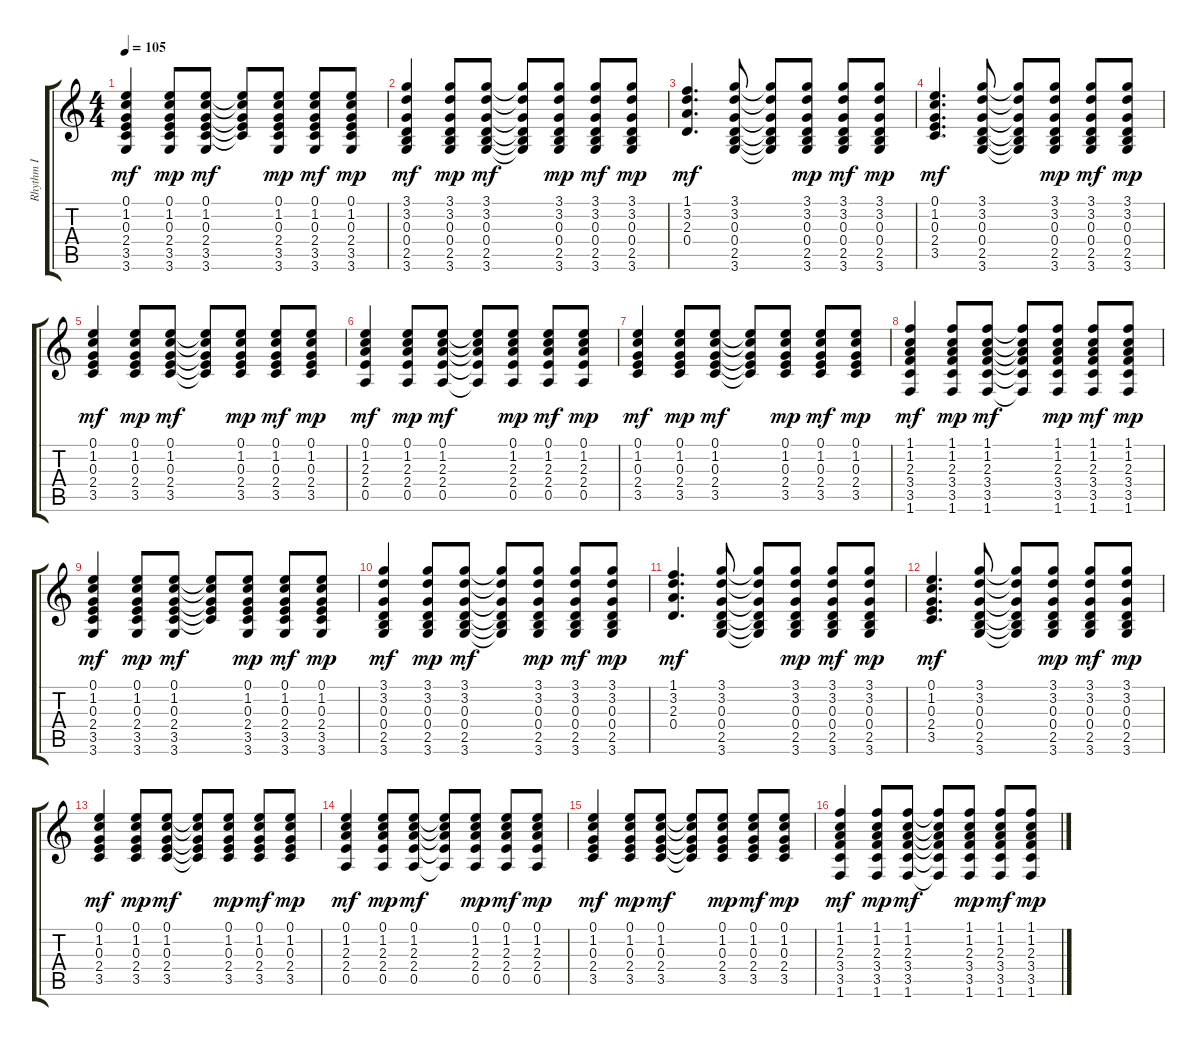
\track ("Rhythm I" "Rhythm I") {instrument acousticguitarsteel}
\staff {score tabs}
\tuning (E4 B3 G3 D3 A2 E2) {hide}
\ts (4 4)
\tempo 105
\clef g2
\ks c
(0.1 1.2 0.3 2.4 3.5 3.6).4{dy mf} (0.1 1.2 0.3 2.4 3.5 3.6).8{dy mp} (0.1 1.2 0.3 2.4 3.5 3.6).8{dy mf} (0.1{t} 1.2{t} 0.3{t} 2.4{t} 3.5{t}).8 (0.1 1.2 0.3 2.4 3.5 3.6).8{dy mp} (0.1 1.2 0.3 2.4 3.5 3.6).8{dy mf} (0.1 1.2 0.3 2.4 3.5 3.6).8{dy mp} |
(3.1 3.2 0.3 0.4 2.5 3.6).4{dy mf} (3.1 3.2 0.3 0.4 2.5 3.6).8{dy mp} (3.1 3.2 0.3 0.4 2.5 3.6).8{dy mf} (3.1{t} 3.2{t} 0.3{t} 0.4{t} 2.5{t} 3.6{t}).8 (3.1 3.2 0.3 0.4 2.5 3.6).8{dy mp} (3.1 3.2 0.3 0.4 2.5 3.6).8{dy mf} (3.1 3.2 0.3 0.4 2.5 3.6).8{dy mp} |
(1.1 3.2 2.3 0.4).4{d dy mf} (3.1 3.2 0.3 0.4 2.5 3.6).8 (3.1{t} 3.2{t} 0.3{t} 0.4{t} 2.5{t} 3.6{t}).8 (3.1 3.2 0.3 0.4 2.5 3.6).8{dy mp} (3.1 3.2 0.3 0.4 2.5 3.6).8{dy mf} (3.1 3.2 0.3 0.4 2.5 3.6).8{dy mp} |
(0.1 1.2 0.3 2.4 3.5).4{d dy mf} (3.1 3.2 0.3 0.4 2.5 3.6).8 (3.1{t} 3.2{t} 0.3{t} 0.4{t} 2.5{t} 3.6{t}).8 (3.1 3.2 0.3 0.4 2.5 3.6).8{dy mp} (3.1 3.2 0.3 0.4 2.5 3.6).8{dy mf} (3.1 3.2 0.3 0.4 2.5 3.6).8{dy mp} |
(0.1 1.2 0.3 2.4 3.5).4{dy mf} (0.1 1.2 0.3 2.4 3.5).8{dy mp} (0.1 1.2 0.3 2.4 3.5).8{dy mf} (0.1{t} 1.2{t} 0.3{t} 2.4{t} 3.5{t}).8 (0.1 1.2 0.3 2.4 3.5).8{dy mp} (0.1 1.2 0.3 2.4 3.5).8{dy mf} (0.1 1.2 0.3 2.4 3.5).8{dy mp} |
(0.1 1.2 2.3 2.4 0.5).4{dy mf} (0.1 1.2 2.3 2.4 0.5).8{dy mp} (0.1 1.2 2.3 2.4 0.5).8{dy mf} (0.1{t} 1.2{t} 2.3{t} 2.4{t} 0.5{t}).8 (0.1 1.2 2.3 2.4 0.5).8{dy mp} (0.1 1.2 2.3 2.4 0.5).8{dy mf} (0.1 1.2 2.3 2.4 0.5).8{dy mp} |
(0.1 1.2 0.3 2.4 3.5).4{dy mf} (0.1 1.2 0.3 2.4 3.5).8{dy mp} (0.1 1.2 0.3 2.4 3.5).8{dy mf} (0.1{t} 1.2{t} 0.3{t} 2.4{t} 3.5{t}).8 (0.1 1.2 0.3 2.4 3.5).8{dy mp} (0.1 1.2 0.3 2.4 3.5).8{dy mf} (0.1 1.2 0.3 2.4 3.5).8{dy mp} |
(1.1 1.2 2.3 3.4 3.5 1.6).4{dy mf} (1.1 1.2 2.3 3.4 3.5 1.6).8{dy mp} (1.1 1.2 2.3 3.4 3.5 1.6).8{dy mf} (1.1{t} 1.2{t} 2.3{t} 3.4{t} 3.5{t} 1.6{t}).8 (1.1 1.2 2.3 3.4 3.5 1.6).8{dy mp} (1.1 1.2 2.3 3.4 3.5 1.6).8{dy mf} (1.1 1.2 2.3 3.4 3.5 1.6).8{dy mp} |
(0.1 1.2 0.3 2.4 3.5 3.6).4{dy mf} (0.1 1.2 0.3 2.4 3.5 3.6).8{dy mp} (0.1 1.2 0.3 2.4 3.5 3.6).8{dy mf} (0.1{t} 1.2{t} 0.3{t} 2.4{t} 3.5{t}).8 (0.1 1.2 0.3 2.4 3.5 3.6).8{dy mp} (0.1 1.2 0.3 2.4 3.5 3.6).8{dy mf} (0.1 1.2 0.3 2.4 3.5 3.6).8{dy mp} |
(3.1 3.2 0.3 0.4 2.5 3.6).4{dy mf} (3.1 3.2 0.3 0.4 2.5 3.6).8{dy mp} (3.1 3.2 0.3 0.4 2.5 3.6).8{dy mf} (3.1{t} 3.2{t} 0.3{t} 0.4{t} 2.5{t} 3.6{t}).8 (3.1 3.2 0.3 0.4 2.5 3.6).8{dy mp} (3.1 3.2 0.3 0.4 2.5 3.6).8{dy mf} (3.1 3.2 0.3 0.4 2.5 3.6).8{dy mp} |
(1.1 3.2 2.3 0.4).4{d dy mf} (3.1 3.2 0.3 0.4 2.5 3.6).8 (3.1{t} 3.2{t} 0.3{t} 0.4{t} 2.5{t} 3.6{t}).8 (3.1 3.2 0.3 0.4 2.5 3.6).8{dy mp} (3.1 3.2 0.3 0.4 2.5 3.6).8{dy mf} (3.1 3.2 0.3 0.4 2.5 3.6).8{dy mp} |
(0.1 1.2 0.3 2.4 3.5).4{d dy mf} (3.1 3.2 0.3 0.4 2.5 3.6).8 (3.1{t} 3.2{t} 0.3{t} 0.4{t} 2.5{t} 3.6{t}).8 (3.1 3.2 0.3 0.4 2.5 3.6).8{dy mp} (3.1 3.2 0.3 0.4 2.5 3.6).8{dy mf} (3.1 3.2 0.3 0.4 2.5 3.6).8{dy mp} |
(0.1 1.2 0.3 2.4 3.5).4{dy mf} (0.1 1.2 0.3 2.4 3.5).8{dy mp} (0.1 1.2 0.3 2.4 3.5).8{dy mf} (0.1{t} 1.2{t} 0.3{t} 2.4{t} 3.5{t}).8 (0.1 1.2 0.3 2.4 3.5).8{dy mp} (0.1 1.2 0.3 2.4 3.5).8{dy mf} (0.1 1.2 0.3 2.4 3.5).8{dy mp} |
(0.1 1.2 2.3 2.4 0.5).4{dy mf} (0.1 1.2 2.3 2.4 0.5).8{dy mp} (0.1 1.2 2.3 2.4 0.5).8{dy mf} (0.1{t} 1.2{t} 2.3{t} 2.4{t} 0.5{t}).8 (0.1 1.2 2.3 2.4 0.5).8{dy mp} (0.1 1.2 2.3 2.4 0.5).8{dy mf} (0.1 1.2 2.3 2.4 0.5).8{dy mp} |
(0.1 1.2 0.3 2.4 3.5).4{dy mf} (0.1 1.2 0.3 2.4 3.5).8{dy mp} (0.1 1.2 0.3 2.4 3.5).8{dy mf} (0.1{t} 1.2{t} 0.3{t} 2.4{t} 3.5{t}).8 (0.1 1.2 0.3 2.4 3.5).8{dy mp} (0.1 1.2 0.3 2.4 3.5).8{dy mf} (0.1 1.2 0.3 2.4 3.5).8{dy mp} |
(1.1 1.2 2.3 3.4 3.5 1.6).4{dy mf} (1.1 1.2 2.3 3.4 3.5 1.6).8{dy mp} (1.1 1.2 2.3 3.4 3.5 1.6).8{dy mf} (1.1{t} 1.2{t} 2.3{t} 3.4{t} 3.5{t} 1.6{t}).8 (1.1 1.2 2.3 3.4 3.5 1.6).8{dy mp} (1.1 1.2 2.3 3.4 3.5 1.6).8{dy mf} (1.1 1.2 2.3 3.4 3.5 1.6).8{dy mp}
